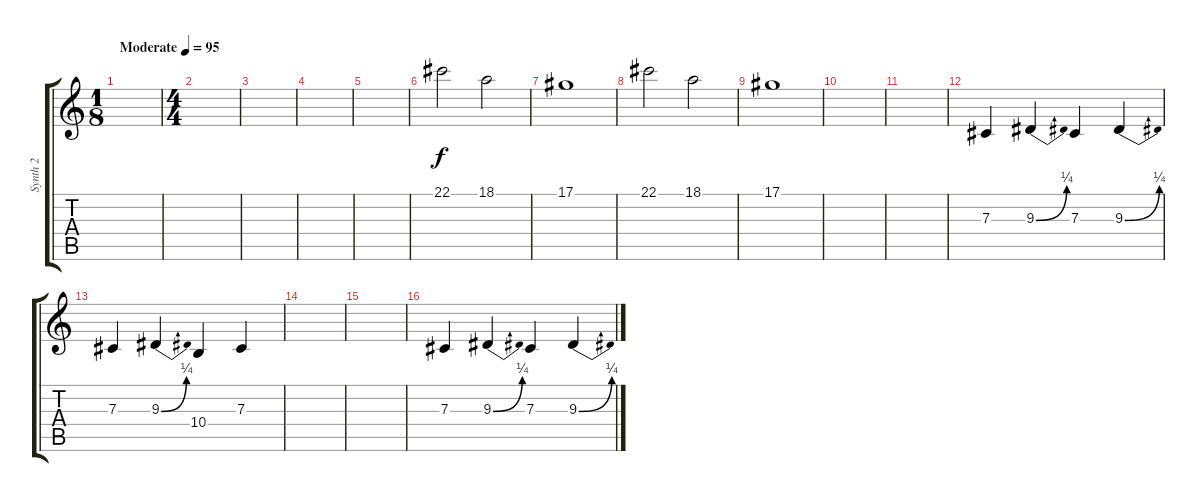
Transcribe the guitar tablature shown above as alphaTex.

\track ("Synth 2" "Synth 2") {instrument lead8bassandlead}
\staff {score tabs}
\tuning (Eb4 Bb3 Gb3 Db3 Ab2 Db2) {hide}
\ts (1 8)
\tempo (95 "Moderate")
\clef g2
\ks c
|
\ts (4 4)
|
|
|
|
22.1.2 18.1.2 |
17.1.1 |
22.1.2 18.1.2 |
17.1.1 |
|
|
7.3.4 9.3{be (bend 0 0 60 1)}.4 7.3.4 9.3{be (bend 0 0 60 1)}.4 |
7.3.4 9.3{be (bend 0 0 60 1)}.4 10.4.4 7.3.4 |
|
|
7.3.4 9.3{be (bend 0 0 60 1)}.4 7.3.4 9.3{be (bend 0 0 60 1)}.4
